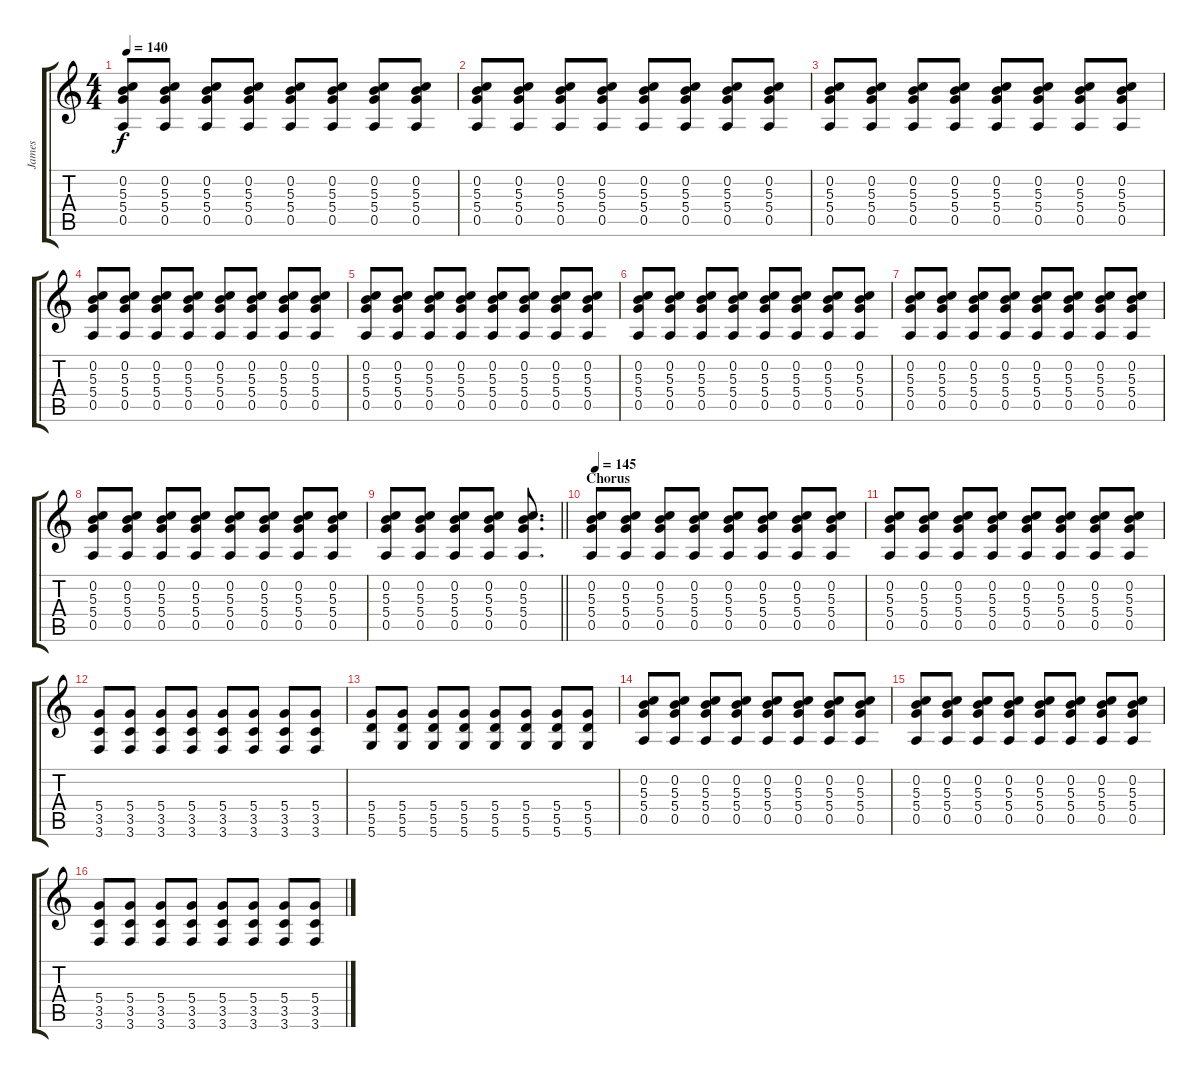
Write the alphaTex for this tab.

\track ("James" "James") {instrument distortionguitar}
\staff {score tabs}
\tuning (E4 B3 G3 D3 A2 D2) {hide}
\ts (4 4)
\tempo 140
\clef g2
\ks c
(0.2 5.3 5.4 0.5).8{dy f} (0.2 5.3 5.4 0.5).8 (0.2 5.3 5.4 0.5).8 (0.2 5.3 5.4 0.5).8 (0.2 5.3 5.4 0.5).8 (0.2 5.3 5.4 0.5).8 (0.2 5.3 5.4 0.5).8 (0.2 5.3 5.4 0.5).8 |
(0.2 5.3 5.4 0.5).8 (0.2 5.3 5.4 0.5).8 (0.2 5.3 5.4 0.5).8 (0.2 5.3 5.4 0.5).8 (0.2 5.3 5.4 0.5).8 (0.2 5.3 5.4 0.5).8 (0.2 5.3 5.4 0.5).8 (0.2 5.3 5.4 0.5).8 |
(0.2 5.3 5.4 0.5).8 (0.2 5.3 5.4 0.5).8 (0.2 5.3 5.4 0.5).8 (0.2 5.3 5.4 0.5).8 (0.2 5.3 5.4 0.5).8 (0.2 5.3 5.4 0.5).8 (0.2 5.3 5.4 0.5).8 (0.2 5.3 5.4 0.5).8 |
(0.2 5.3 5.4 0.5).8 (0.2 5.3 5.4 0.5).8 (0.2 5.3 5.4 0.5).8 (0.2 5.3 5.4 0.5).8 (0.2 5.3 5.4 0.5).8 (0.2 5.3 5.4 0.5).8 (0.2 5.3 5.4 0.5).8 (0.2 5.3 5.4 0.5).8 |
(0.2 5.3 5.4 0.5).8 (0.2 5.3 5.4 0.5).8 (0.2 5.3 5.4 0.5).8 (0.2 5.3 5.4 0.5).8 (0.2 5.3 5.4 0.5).8 (0.2 5.3 5.4 0.5).8 (0.2 5.3 5.4 0.5).8 (0.2 5.3 5.4 0.5).8 |
(0.2 5.3 5.4 0.5).8 (0.2 5.3 5.4 0.5).8 (0.2 5.3 5.4 0.5).8 (0.2 5.3 5.4 0.5).8 (0.2 5.3 5.4 0.5).8 (0.2 5.3 5.4 0.5).8 (0.2 5.3 5.4 0.5).8 (0.2 5.3 5.4 0.5).8 |
(0.2 5.3 5.4 0.5).8 (0.2 5.3 5.4 0.5).8 (0.2 5.3 5.4 0.5).8 (0.2 5.3 5.4 0.5).8 (0.2 5.3 5.4 0.5).8 (0.2 5.3 5.4 0.5).8 (0.2 5.3 5.4 0.5).8 (0.2 5.3 5.4 0.5).8 |
(0.2 5.3 5.4 0.5).8 (0.2 5.3 5.4 0.5).8 (0.2 5.3 5.4 0.5).8 (0.2 5.3 5.4 0.5).8 (0.2 5.3 5.4 0.5).8 (0.2 5.3 5.4 0.5).8 (0.2 5.3 5.4 0.5).8 (0.2 5.3 5.4 0.5).8 |
\barLineRight lightlight
(0.2 5.3 5.4 0.5).8 (0.2 5.3 5.4 0.5).8 (0.2 5.3 5.4 0.5).8 (0.2 5.3 5.4 0.5).8 (0.2 5.3 5.4 0.5).8{d} |
\section ("" "Chorus")
\tempo 145
(0.2 5.3 5.4 0.5).8 (0.2 5.3 5.4 0.5).8 (0.2 5.3 5.4 0.5).8 (0.2 5.3 5.4 0.5).8 (0.2 5.3 5.4 0.5).8 (0.2 5.3 5.4 0.5).8 (0.2 5.3 5.4 0.5).8 (0.2 5.3 5.4 0.5).8 |
(0.2 5.3 5.4 0.5).8 (0.2 5.3 5.4 0.5).8 (0.2 5.3 5.4 0.5).8 (0.2 5.3 5.4 0.5).8 (0.2 5.3 5.4 0.5).8 (0.2 5.3 5.4 0.5).8 (0.2 5.3 5.4 0.5).8 (0.2 5.3 5.4 0.5).8 |
(5.4 3.5 3.6).8 (5.4 3.5 3.6).8 (5.4 3.5 3.6).8 (5.4 3.5 3.6).8 (5.4 3.5 3.6).8 (5.4 3.5 3.6).8 (5.4 3.5 3.6).8 (5.4 3.5 3.6).8 |
(5.4 5.5 5.6).8 (5.4 5.5 5.6).8 (5.4 5.5 5.6).8 (5.4 5.5 5.6).8 (5.4 5.5 5.6).8 (5.4 5.5 5.6).8 (5.4 5.5 5.6).8 (5.4 5.5 5.6).8 |
(0.2 5.3 5.4 0.5).8 (0.2 5.3 5.4 0.5).8 (0.2 5.3 5.4 0.5).8 (0.2 5.3 5.4 0.5).8 (0.2 5.3 5.4 0.5).8 (0.2 5.3 5.4 0.5).8 (0.2 5.3 5.4 0.5).8 (0.2 5.3 5.4 0.5).8 |
(0.2 5.3 5.4 0.5).8 (0.2 5.3 5.4 0.5).8 (0.2 5.3 5.4 0.5).8 (0.2 5.3 5.4 0.5).8 (0.2 5.3 5.4 0.5).8 (0.2 5.3 5.4 0.5).8 (0.2 5.3 5.4 0.5).8 (0.2 5.3 5.4 0.5).8 |
(5.4 3.5 3.6).8 (5.4 3.5 3.6).8 (5.4 3.5 3.6).8 (5.4 3.5 3.6).8 (5.4 3.5 3.6).8 (5.4 3.5 3.6).8 (5.4 3.5 3.6).8 (5.4 3.5 3.6).8
